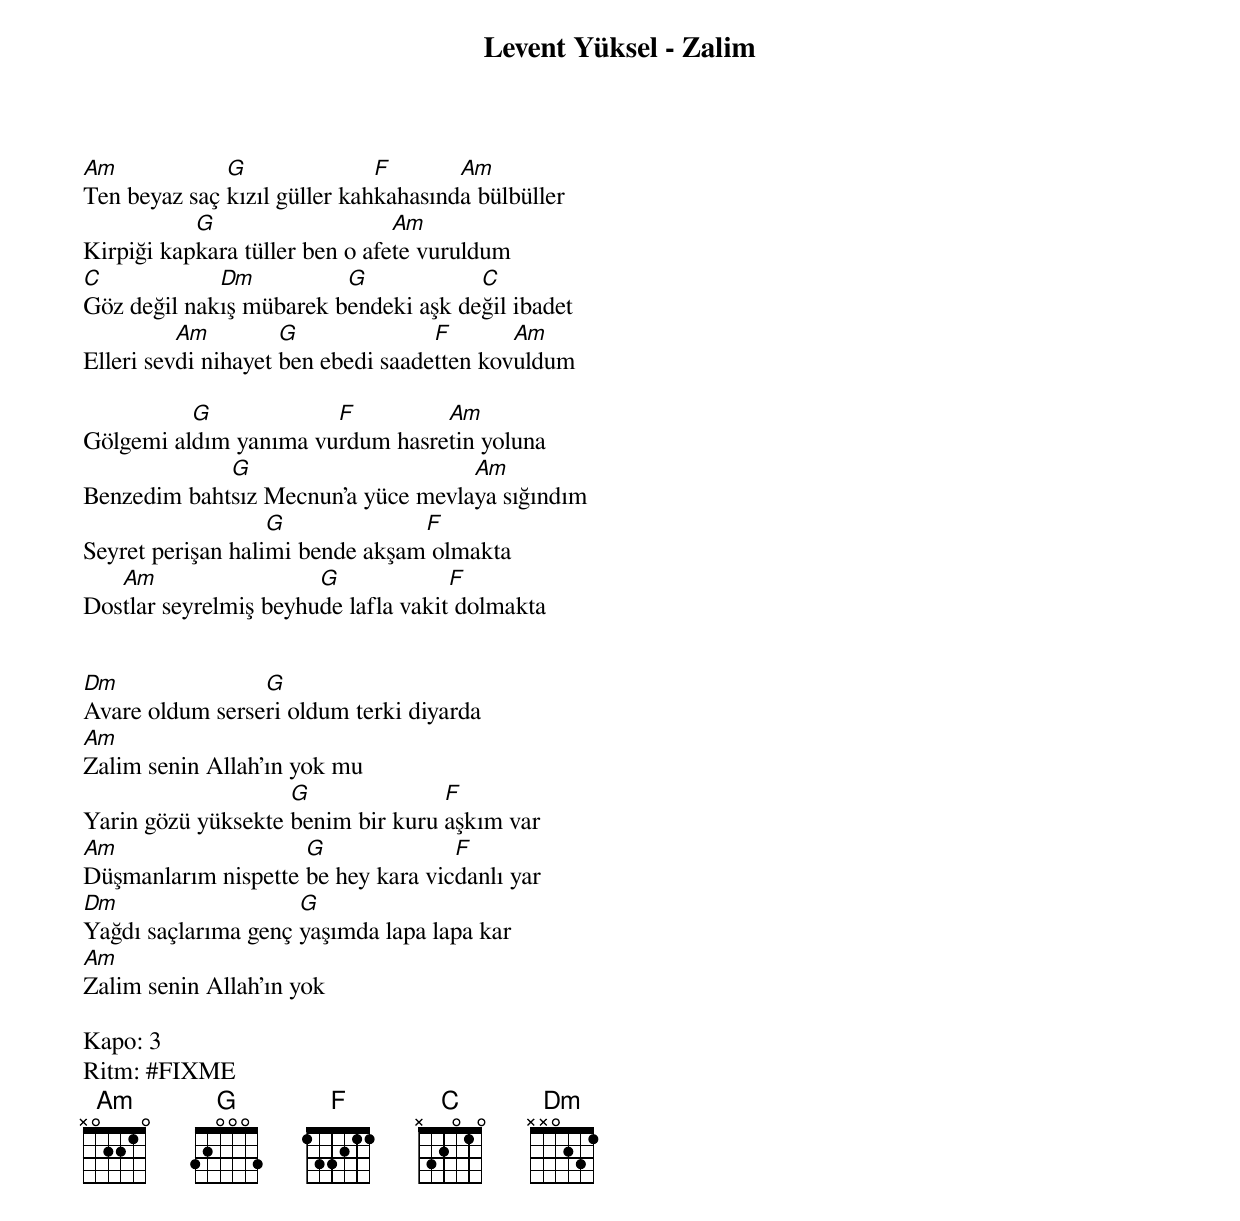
Levent Yüksel - Zalim

Am            G               F       Am
Ten beyaz saç kızıl güller kahkahasında bülbüller
           G                    Am
Kirpiği kapkara tüller ben o afete vuruldum
C            Dm          G            C
Göz değil nakış mübarek bendeki aşk değil ibadet
          Am         G              F       Am
Elleri sevdi nihayet ben ebedi saadetten kovuldum

          G            F         Am
Gölgemi aldım yanıma vurdum hasretin yoluna
             G                      Am
Benzedim bahtsız Mecnun'a yüce mevlaya sığındım
                   G             F
Seyret perişan halimi bende akşam olmakta
   Am                  G             F
Dostlar seyrelmiş beyhude lafla vakit dolmakta


Dm               G
Avare oldum serseri oldum terki diyarda
Am
Zalim senin Allah'ın yok mu
                    G              F
Yarin gözü yüksekte benim bir kuru aşkım var
Am                   G              F
Düşmanlarım nispette be hey kara vicdanlı yar
Dm                   G
Yağdı saçlarıma genç yaşımda lapa lapa kar
Am
Zalim senin Allah'ın yok

Kapo: 3
Ritm: #FIXME
